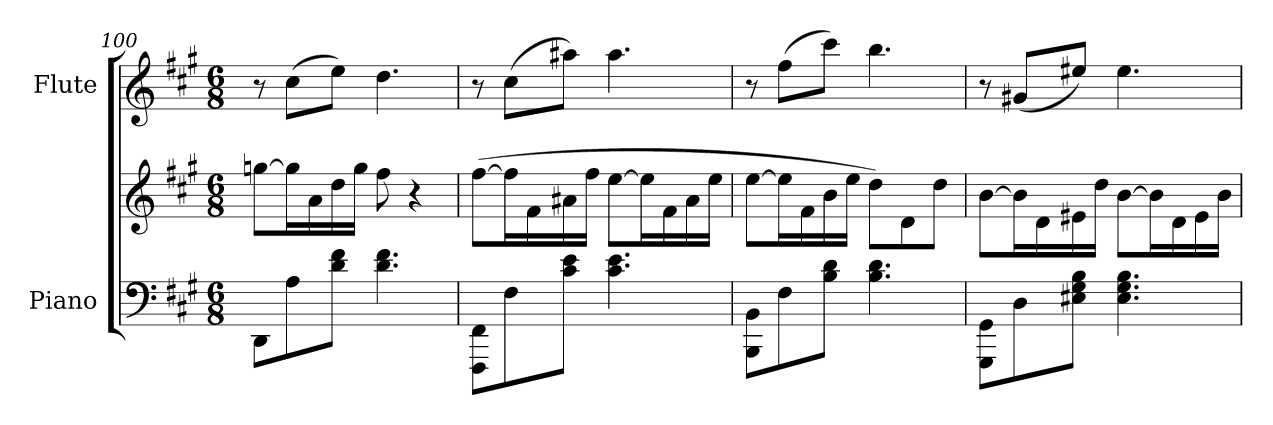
**kern	**kern	**kern
*part2	*part2	*part1
*staff3	*staff2	*staff1
*I"Piano	*	*I"Flute
*I'Pno.	*	*I'Fl.
*clefF4	*clefG2	*clefG2
*k[f#c#g#]	*k[f#c#g#]	*k[f#c#g#]
*A:	*A:	*A:
*M6/8	*M6/8	*M6/8
=100	=100	=100
8DD\L	[8ggn\L	8r
8A\	16gg\L]	(8cc#\L
.	16a\	.
8d\ 8f#\J	16dd\	8ee\J)
.	16gg\JJ	.
4.d\ 4.f#\	8ff#\	4.dd\
.	4r	.
=101	=101	=101
8FFF#\ 8FF#\L	([8ff#\L	8r
8F#\	16ff#\L]	(8cc#\L
.	16f#\	.
8c#\ 8e\J	16a#X\	8aa#X\J)
.	16ff#\JJ	.
4.c#\ 4.e\	[8ee\L	4.aa#\
.	16ee\L]	.
.	16f#\	.
.	16a#\	.
.	16ee\JJ	.
!!LO:LB:g=z
=102	=102	=102
8BBB\ 8BB\L	[8ee\L	8r
8F#\	16ee\L]	(8ff#\L
.	16f#\	.
8B\ 8d\J	16b\	8ccc#\J)
.	16ee\JJ	.
4.B\ 4.d\	8dd\L)	4.bb\
.	8d\	.
.	8dd\J	.
=103	=103	=103
8GGG#\ 8GG#\L	[8b\L	8r
8D\	16b\L]	(8g#X/L
.	16d\	.
8E#X\ 8G#\ 8B\J	16e#X\	8ee#X/J)
.	16dd\JJ	.
4.E#\ 4.G#\ 4.B\	[8b\L	4.ee#\
.	16b\L]	.
.	16d\	.
.	16e#\	.
.	16b\JJ	.
=	=	=
*-	*-	*-
